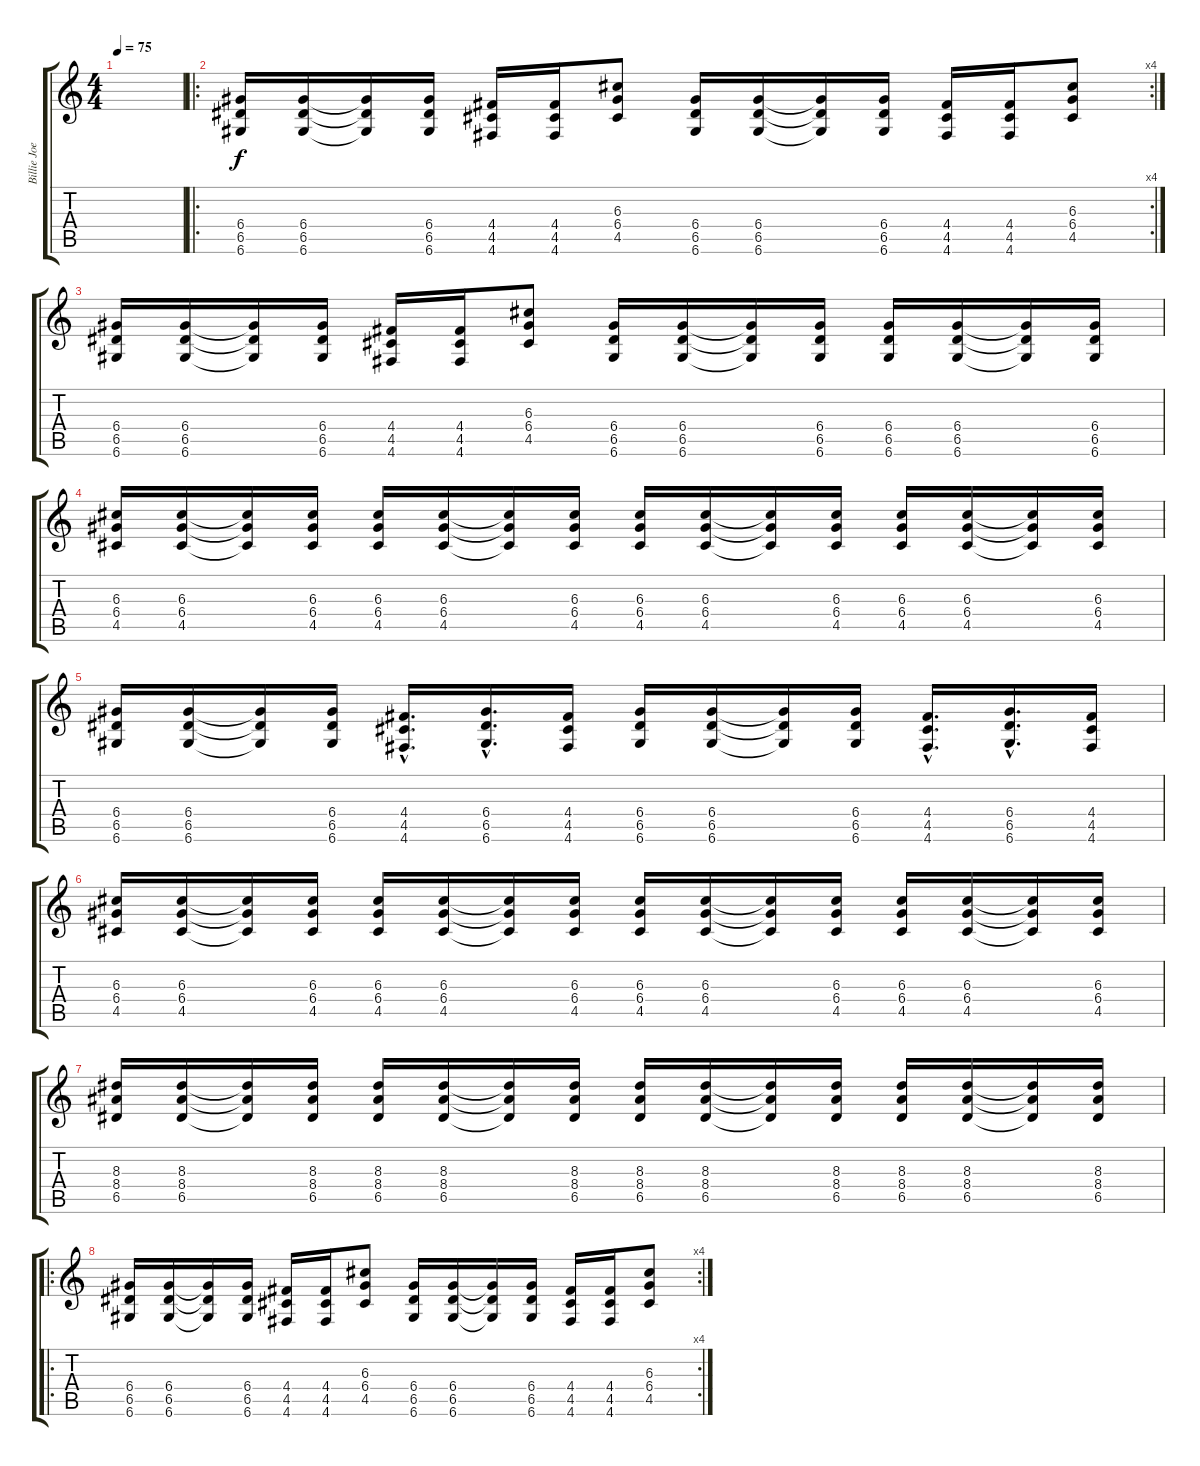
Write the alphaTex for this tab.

\track ("Billie Joe 2" "Billie Joe") {instrument distortionguitar}
\staff {score tabs}
\tuning (E4 B3 G3 D3 A2 D2) {hide}
\ts (4 4)
\tempo 75
\clef g2
\ks c
|
\ro
\rc 4
(6.4 6.5 6.6).16 (6.4 6.5 6.6).16 (6.4{t} 6.5{t} 6.6{t}).16 (6.4 6.5 6.6).16 (4.4 4.5 4.6).16 (4.4 4.5 4.6).16 (6.3 6.4 4.5).8 (6.4 6.5 6.6).16 (6.4 6.5 6.6).16 (6.4{t} 6.5{t} 6.6{t}).16 (6.4 6.5 6.6).16 (4.4 4.5 4.6).16 (4.4 4.5 4.6).16 (6.3 6.4 4.5).8 |
(6.4 6.5 6.6).16 (6.4 6.5 6.6).16 (6.4{t} 6.5{t} 6.6{t}).16 (6.4 6.5 6.6).16 (4.4 4.5 4.6).16 (4.4 4.5 4.6).16 (6.3 6.4 4.5).8 (6.4 6.5 6.6).16 (6.4 6.5 6.6).16 (6.4{t} 6.5{t} 6.6{t}).16 (6.4 6.5 6.6).16 (6.4 6.5 6.6).16 (6.4 6.5 6.6).16 (6.4{t} 6.5{t} 6.6{t}).16 (6.4 6.5 6.6).16 |
(6.3 6.4 4.5).16 (6.3 6.4 4.5).16 (6.3{t} 6.4{t} 4.5{t}).16 (6.3 6.4 4.5).16 (6.3 6.4 4.5).16 (6.3 6.4 4.5).16 (6.3{t} 6.4{t} 4.5{t}).16 (6.3 6.4 4.5).16 (6.3 6.4 4.5).16 (6.3 6.4 4.5).16 (6.3{t} 6.4{t} 4.5{t}).16 (6.3 6.4 4.5).16 (6.3 6.4 4.5).16 (6.3 6.4 4.5).16 (6.3{t} 6.4{t} 4.5{t}).16 (6.3 6.4 4.5).16 |
(6.4 6.5 6.6).16 (6.4 6.5 6.6).16 (6.4{t} 6.5{t} 6.6{t}).16 (6.4 6.5 6.6).16 (4.4{hac} 4.5{hac} 4.6{hac}).16{d} (6.4{hac} 6.5{hac} 6.6{hac}).16{d} (4.4 4.5 4.6).16 (6.4 6.5 6.6).16 (6.4 6.5 6.6).16 (6.4{t} 6.5{t} 6.6{t}).16 (6.4 6.5 6.6).16 (4.4{hac} 4.5{hac} 4.6{hac}).16{d} (6.4{hac} 6.5{hac} 6.6{hac}).16{d} (4.4 4.5 4.6).16 |
(6.3 6.4 4.5).16 (6.3 6.4 4.5).16 (6.3{t} 6.4{t} 4.5{t}).16 (6.3 6.4 4.5).16 (6.3 6.4 4.5).16 (6.3 6.4 4.5).16 (6.3{t} 6.4{t} 4.5{t}).16 (6.3 6.4 4.5).16 (6.3 6.4 4.5).16 (6.3 6.4 4.5).16 (6.3{t} 6.4{t} 4.5{t}).16 (6.3 6.4 4.5).16 (6.3 6.4 4.5).16 (6.3 6.4 4.5).16 (6.3{t} 6.4{t} 4.5{t}).16 (6.3 6.4 4.5).16 |
(8.3 8.4 6.5).16 (8.3 8.4 6.5).16 (8.3{t} 8.4{t} 6.5{t}).16 (8.3 8.4 6.5).16 (8.3 8.4 6.5).16 (8.3 8.4 6.5).16 (8.3{t} 8.4{t} 6.5{t}).16 (8.3 8.4 6.5).16 (8.3 8.4 6.5).16 (8.3 8.4 6.5).16 (8.3{t} 8.4{t} 6.5{t}).16 (8.3 8.4 6.5).16 (8.3 8.4 6.5).16 (8.3 8.4 6.5).16 (8.3{t} 8.4{t} 6.5{t}).16 (8.3 8.4 6.5).16 |
\ro
\rc 4
(6.4 6.5 6.6).16 (6.4 6.5 6.6).16 (6.4{t} 6.5{t} 6.6{t}).16 (6.4 6.5 6.6).16 (4.4 4.5 4.6).16 (4.4 4.5 4.6).16 (6.3 6.4 4.5).8 (6.4 6.5 6.6).16 (6.4 6.5 6.6).16 (6.4{t} 6.5{t} 6.6{t}).16 (6.4 6.5 6.6).16 (4.4 4.5 4.6).16 (4.4 4.5 4.6).16 (6.3 6.4 4.5).8
